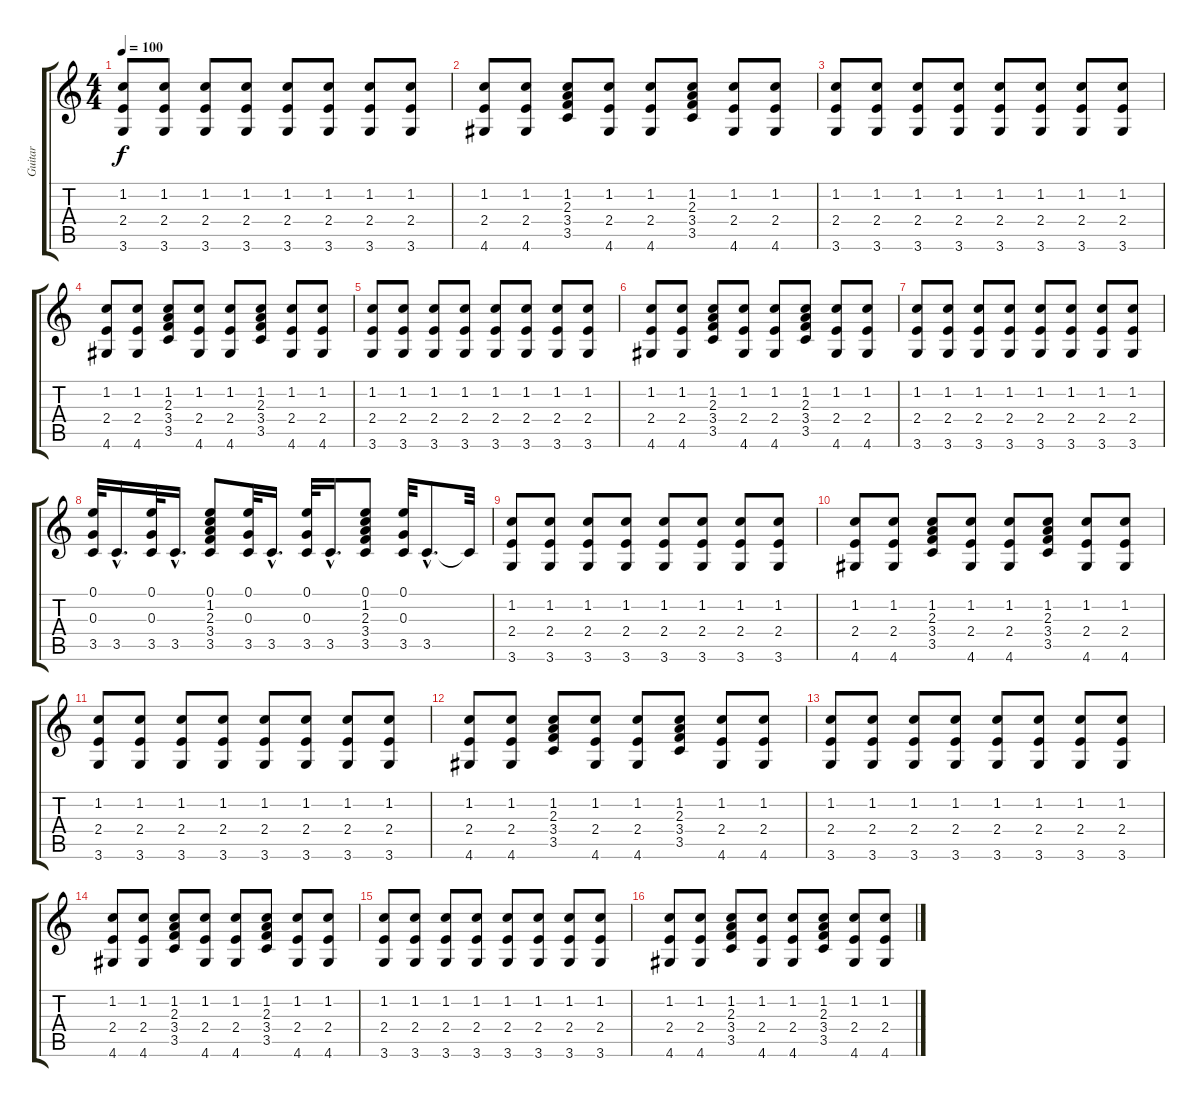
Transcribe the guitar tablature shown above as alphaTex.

\track ("Guitar" "Guitar") {instrument electricguitarclean}
\staff {score tabs}
\tuning (E4 B3 G3 D3 A2 E2) {hide}
\ts (4 4)
\tempo 100
\clef g2
\ks c
(1.2 2.4 3.6).8{dy f instrument electricguitarclean} (1.2 2.4 3.6).8{volume 10} (1.2 2.4 3.6).8{volume 10} (1.2 2.4 3.6).8 (1.2 2.4 3.6).8 (1.2 2.4 3.6).8 (1.2 2.4 3.6).8 (1.2 2.4 3.6).8 |
(1.2 2.4 4.6).8{volume 14} (1.2 2.4 4.6).8{volume 10} (1.2 2.3 3.4 3.5).8{volume 10} (1.2 2.4 4.6).8 (1.2 2.4 4.6).8 (1.2 2.3 3.4 3.5).8 (1.2 2.4 4.6).8 (1.2 2.4 4.6).8 |
(1.2 2.4 3.6).8{volume 14} (1.2 2.4 3.6).8{volume 10} (1.2 2.4 3.6).8{volume 10} (1.2 2.4 3.6).8 (1.2 2.4 3.6).8 (1.2 2.4 3.6).8 (1.2 2.4 3.6).8 (1.2 2.4 3.6).8 |
(1.2 2.4 4.6).8{volume 14} (1.2 2.4 4.6).8{volume 10} (1.2 2.3 3.4 3.5).8{volume 10} (1.2 2.4 4.6).8 (1.2 2.4 4.6).8 (1.2 2.3 3.4 3.5).8 (1.2 2.4 4.6).8 (1.2 2.4 4.6).8 |
(1.2 2.4 3.6).8{volume 14} (1.2 2.4 3.6).8{volume 10} (1.2 2.4 3.6).8{volume 10} (1.2 2.4 3.6).8 (1.2 2.4 3.6).8 (1.2 2.4 3.6).8 (1.2 2.4 3.6).8 (1.2 2.4 3.6).8 |
(1.2 2.4 4.6).8{volume 14} (1.2 2.4 4.6).8{volume 10} (1.2 2.3 3.4 3.5).8{volume 10} (1.2 2.4 4.6).8 (1.2 2.4 4.6).8 (1.2 2.3 3.4 3.5).8 (1.2 2.4 4.6).8 (1.2 2.4 4.6).8 |
(1.2 2.4 3.6).8{volume 14} (1.2 2.4 3.6).8{volume 10} (1.2 2.4 3.6).8{volume 10} (1.2 2.4 3.6).8 (1.2 2.4 3.6).8 (1.2 2.4 3.6).8 (1.2 2.4 3.6).8 (1.2 2.4 3.6).8 |
(0.1 0.3 3.5).32{volume 14} 3.5{hac}.16{d} (0.1 0.3 3.5).32{volume 10} 3.5{hac}.16{d} (0.1 1.2 2.3 3.4 3.5).8{volume 10} (0.1 0.3 3.5).32{volume 14} 3.5{hac}.16{d} (0.1 0.3 3.5).32{volume 10} 3.5{hac}.16{d} (0.1 1.2 2.3 3.4 3.5).8 (0.1 0.3 3.5).32{volume 14} 3.5{hac}.8{d} 3.5{t}.32 |
(1.2 2.4 3.6).8{volume 14} (1.2 2.4 3.6).8{volume 10} (1.2 2.4 3.6).8{volume 10} (1.2 2.4 3.6).8 (1.2 2.4 3.6).8 (1.2 2.4 3.6).8 (1.2 2.4 3.6).8 (1.2 2.4 3.6).8 |
(1.2 2.4 4.6).8{volume 14} (1.2 2.4 4.6).8{volume 10} (1.2 2.3 3.4 3.5).8{volume 10} (1.2 2.4 4.6).8 (1.2 2.4 4.6).8 (1.2 2.3 3.4 3.5).8 (1.2 2.4 4.6).8 (1.2 2.4 4.6).8 |
(1.2 2.4 3.6).8{volume 14} (1.2 2.4 3.6).8{volume 10} (1.2 2.4 3.6).8{volume 10} (1.2 2.4 3.6).8 (1.2 2.4 3.6).8 (1.2 2.4 3.6).8 (1.2 2.4 3.6).8 (1.2 2.4 3.6).8 |
(1.2 2.4 4.6).8{volume 14} (1.2 2.4 4.6).8{volume 10} (1.2 2.3 3.4 3.5).8{volume 10} (1.2 2.4 4.6).8 (1.2 2.4 4.6).8 (1.2 2.3 3.4 3.5).8 (1.2 2.4 4.6).8 (1.2 2.4 4.6).8 |
(1.2 2.4 3.6).8{volume 14} (1.2 2.4 3.6).8{volume 10} (1.2 2.4 3.6).8{volume 10} (1.2 2.4 3.6).8 (1.2 2.4 3.6).8 (1.2 2.4 3.6).8 (1.2 2.4 3.6).8 (1.2 2.4 3.6).8 |
(1.2 2.4 4.6).8{volume 14} (1.2 2.4 4.6).8{volume 10} (1.2 2.3 3.4 3.5).8{volume 10} (1.2 2.4 4.6).8 (1.2 2.4 4.6).8 (1.2 2.3 3.4 3.5).8 (1.2 2.4 4.6).8 (1.2 2.4 4.6).8 |
(1.2 2.4 3.6).8{volume 14} (1.2 2.4 3.6).8{volume 10} (1.2 2.4 3.6).8{volume 10} (1.2 2.4 3.6).8 (1.2 2.4 3.6).8 (1.2 2.4 3.6).8 (1.2 2.4 3.6).8 (1.2 2.4 3.6).8 |
(1.2 2.4 4.6).8{volume 14} (1.2 2.4 4.6).8{volume 10} (1.2 2.3 3.4 3.5).8{volume 10} (1.2 2.4 4.6).8 (1.2 2.4 4.6).8 (1.2 2.3 3.4 3.5).8 (1.2 2.4 4.6).8 (1.2 2.4 4.6).8
